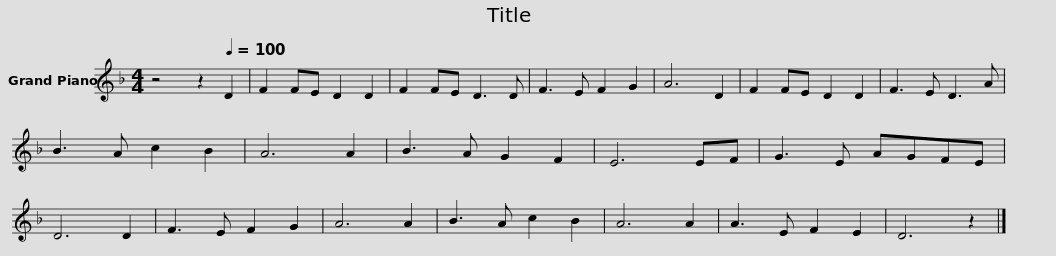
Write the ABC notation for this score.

X:1
L:1/8
M:4/4
I:linebreak $
K:F
V:1 treble
V:1
 z4 z2[Q:1/4=100] D2 | F2 FE D2 D2 | F2 FE D3 D | F3 E F2 G2 | A6 D2 | %5
 F2 FE D2 D2 | F3 E D3 A | B3 A c2 B2 | A6 A2 |$ B3 A G2 F2 | %10
 E6 EF | G3 E AGFE | D6 D2 | F3 E F2 G2 | A6 A2 | %15
 B3 A c2 B2 | A6 A2 | A3 E F2 E2 | D6 z2 |] %19
